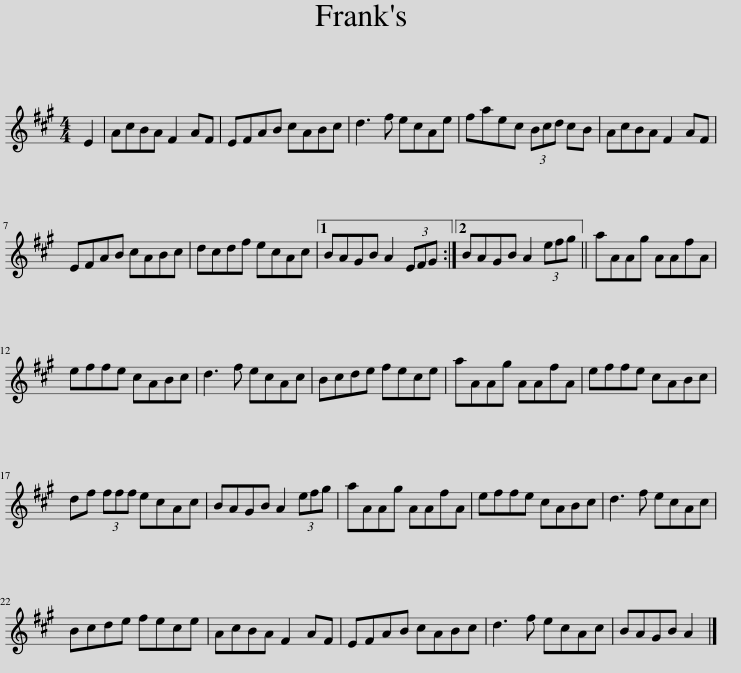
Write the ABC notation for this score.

X:1
L:1/8
M:4/4
I:linebreak $
K:A
V:1 treble
V:1
 E2 | AcBA F2 AF | EFAB cABc | d3 f ecAe | faec (3Bcd cB | %5
 AcBA F2 AF |$ EFAB cABc | dcdf ecAc |1 BAGB A2 (3EFG :|2 BAGB A2 (3efg || %10
 aAAg AAfA |$ effe cABc | d3 f ecAc | Bcde fece | aAAg AAfA | %15
 effe cABc |$ df (3fff ecAc | BAGB A2 (3efg | aAAg AAfA | effe cABc | %20
 d3 f ecAc |$ Bcde fece | AcBA F2 AF | EFAB cABc | d3 f ecAc | %25
 BAGB A2 |] %26
